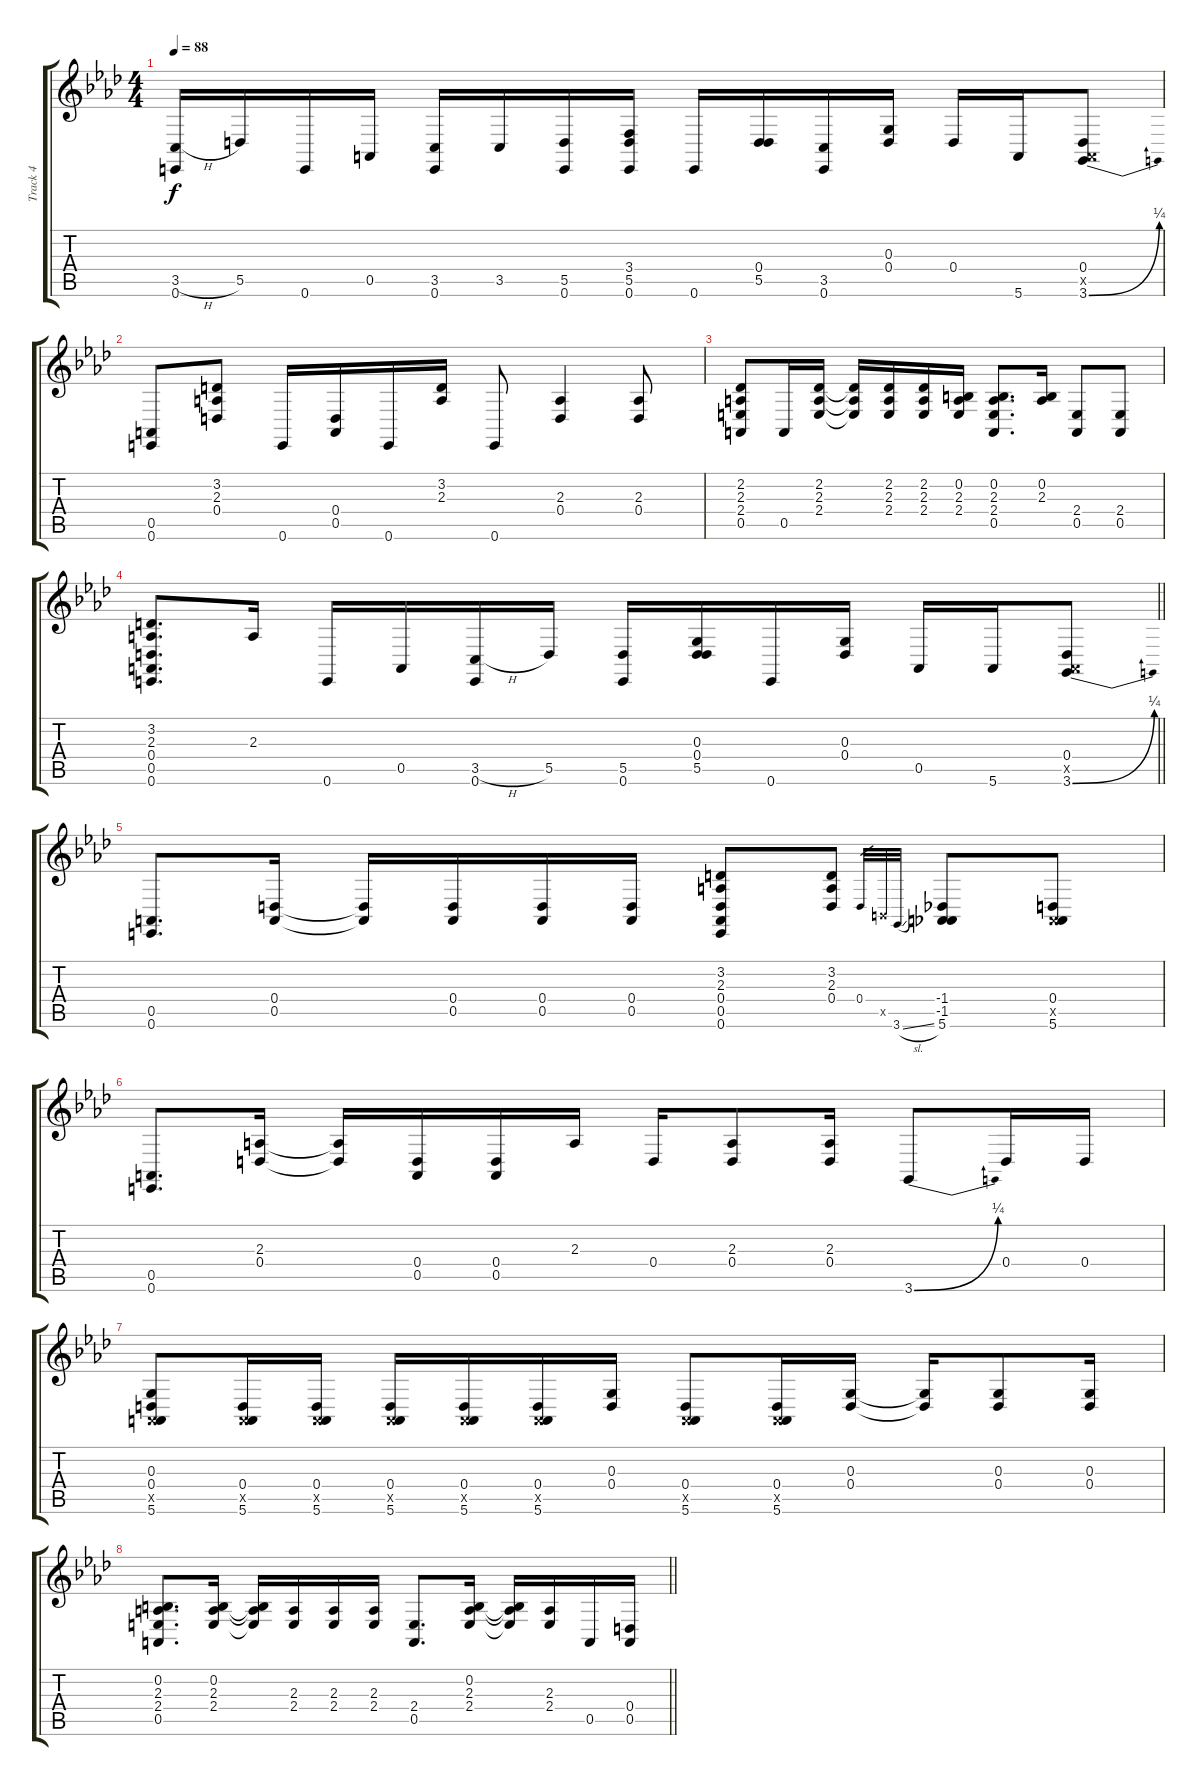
\track ("Track 4" "Track 4") {instrument synthdrum}
\staff {score tabs}
\tuning (E4 B3 G3 D3 A2 E2) {hide}
\ts (4 4)
\tempo 88
\clef g2
\ks ab
(3.5{h} 0.6).16{dy f instrument synthdrum} 5.5.16 0.6.16 0.5.16 (3.5 0.6).16 3.5.16 (5.5 0.6).16 (3.4 5.5 0.6).16 0.6.16 (0.4 5.5).16 (3.5 0.6).16 (0.3 0.4).16 0.4.16 5.6.16 (0.4 0.5{x} 3.6{be (bend 0 0 60 1)}).8 |
(0.5 0.6).8 (3.2 2.3 0.4).8 0.6.16 (0.4 0.5).16 0.6.16 (3.2 2.3).16 0.6.8 (2.3 0.4).4 (2.3 0.4).8 |
(2.2 2.3 2.4 0.5).8 0.5.16 (2.2 2.3 2.4).16 (2.2{t} 2.3{t} 2.4{t}).16 (2.2 2.3 2.4).16 (2.2 2.3 2.4).16 (0.2 2.3 2.4).16 (0.2 2.3 2.4 0.5).8{d} (0.2 2.3).16 (2.4 0.5).8 (2.4 0.5).8 |
\barLineRight lightlight
(3.2 2.3 0.4 0.5 0.6).8{d} 2.3.16 0.6.16 0.5.16 (3.5{h} 0.6).16 5.5.16 (5.5 0.6).16 (0.3 0.4 5.5).16 0.6.16 (0.3 0.4).16 0.5.16 5.6.16 (0.4 0.5{x} 3.6{be (bend 0 0 60 1)}).8 |
(0.5 0.6).8{d} (0.4 0.5).16 (0.4{t} 0.5{t}).16 (0.4 0.5).16 (0.4 0.5).16 (0.4 0.5).16 (3.2 2.3 0.4 0.5 0.6).8 (3.2 2.3 0.4).8 0.4.32{gr} 2.5{x}.32{gr} 3.6{sl}.32{gr} (-1.4 -1.5 5.6).8 (0.4 0.5{x} 5.6).8 |
(0.5 0.6).8{d} (2.3 0.4).16 (2.3{t} 0.4{t}).16 (0.4 0.5).16 (0.4 0.5).16 2.3.16 0.4.16 (2.3 0.4).8 (2.3 0.4).16 3.6{be (bend 0 0 60 1)}.8 0.4.16 0.4.16 |
(0.3 0.4 0.5{x} 5.6).8 (0.4 0.5{x} 5.6).16 (0.4 0.5{x} 5.6).16 (0.4 0.5{x} 5.6).16 (0.4 0.5{x} 5.6).16 (0.4 0.5{x} 5.6).16 (0.3 0.4).16 (0.4 0.5{x} 5.6).8 (0.4 0.5{x} 5.6).16 (0.3 0.4).16 (0.3{t} 0.4{t}).16 (0.3 0.4).8 (0.3 0.4).16 |
\barLineRight lightlight
(0.2 2.3 2.4 0.5).8{d} (0.2 2.3 2.4).16 (0.2{t} 2.3{t} 2.4{t}).16 (2.3 2.4).16 (2.3 2.4).16 (2.3 2.4).16 (2.4 0.5).8{d} (0.2 2.3 2.4).16 (0.2{t} 2.3{t} 2.4{t}).16 (2.3 2.4).16 0.5.16 (0.4 0.5).16
